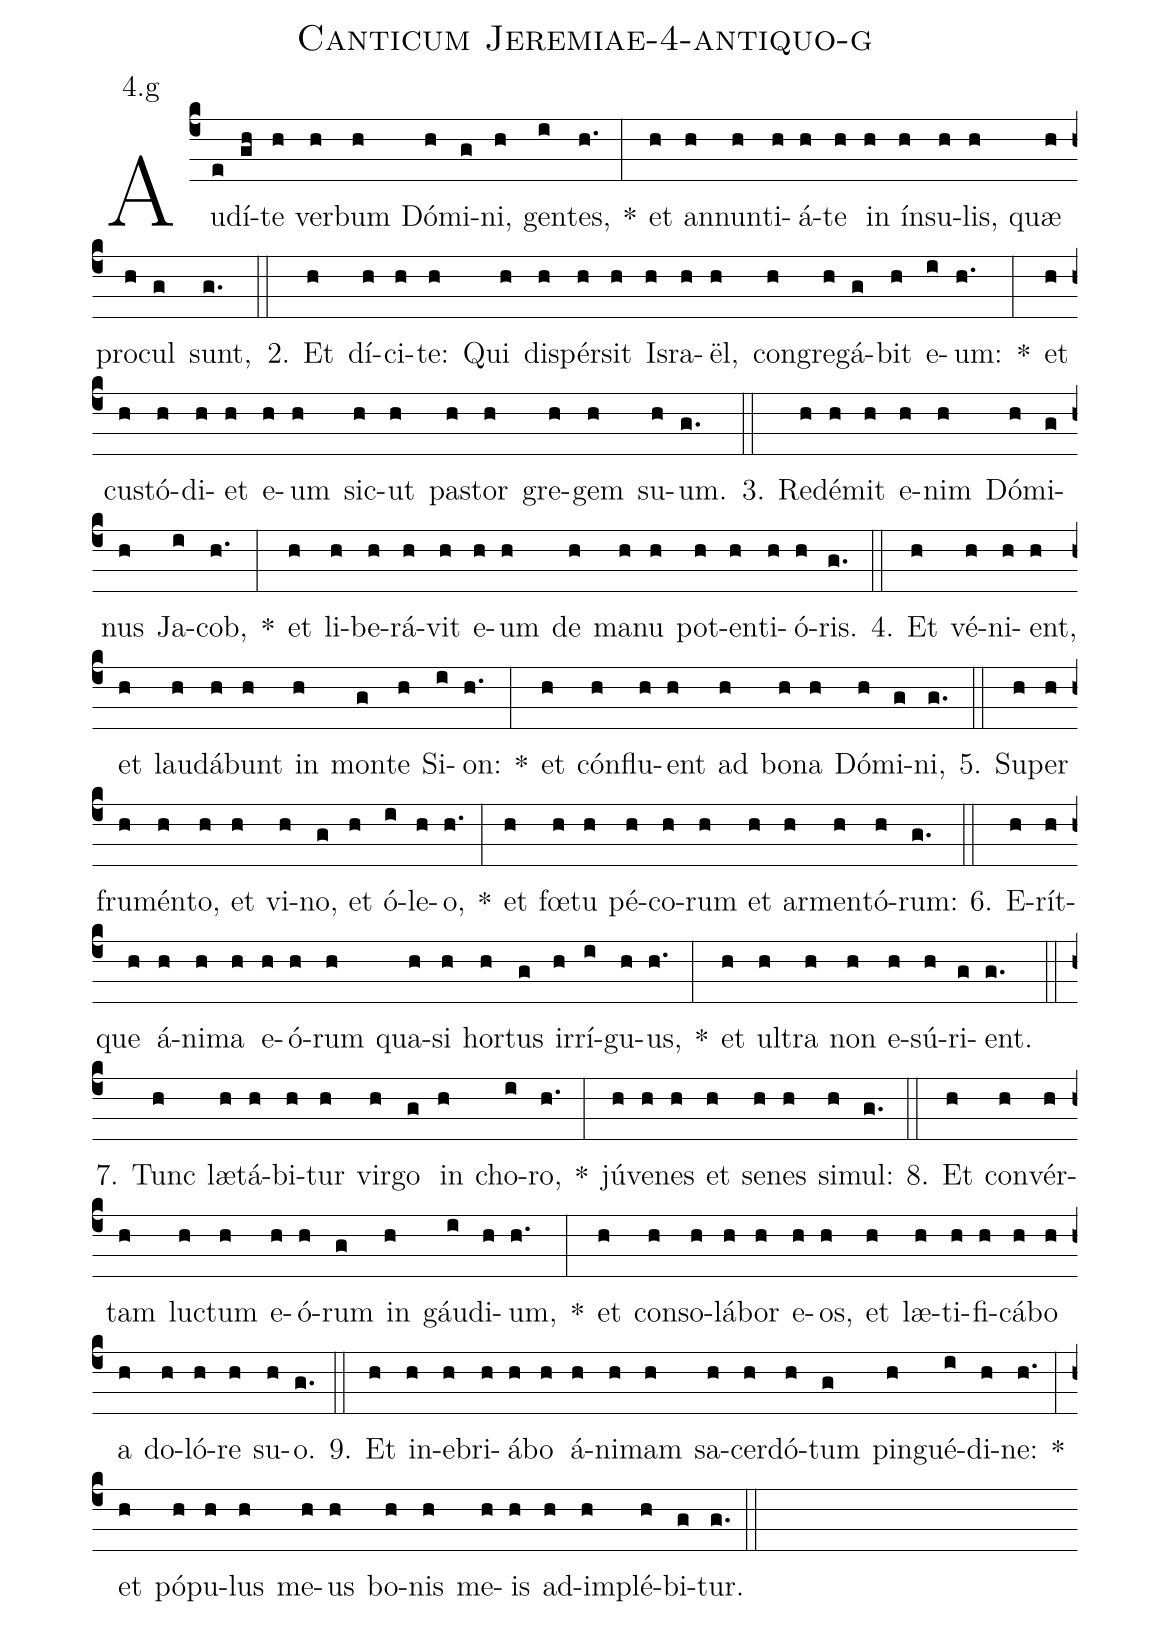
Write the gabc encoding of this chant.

name: Canticum Jeremiae-4-antiquo-g;
annotation: 4.g;
%%
(c4)Au(e)dí(gh)te(h) ver(h)bum(h) Dó(h)mi(g)ni,(h) gen(i)tes,(h.) *(:) et(h) an(h)nun(h)ti(h)á(h)te(h) in(h) ín(h)su(h)lis,(h) quæ(h) pro(h)cul(g) sunt,(g.) (::)
2. Et(h) dí(h)ci(h)te:(h) Qui(h) di(h)spér(h)sit(h) Is(h)ra(h)ël,(h) con(h)gre(h)gá(g)bit(h) e(i)um:(h.) *(:) et(h) cus(h)tó(h)di(h)et(h) e(h)um(h) sic(h)ut(h) pas(h)tor(h) gre(h)gem(h) su(h)um.(g.) (::)
3. Red(h)é(h)mit(h) e(h)nim(h) Dó(h)mi(g)nus(h) Ja(i)cob,(h.) *(:) et(h) li(h)be(h)rá(h)vit(h) e(h)um(h) de(h) ma(h)nu(h) pot(h)en(h)ti(h)ó(h)ris.(g.) (::)
4. Et(h) vé(h)ni(h)ent,(h) et(h) lau(h)dá(h)bunt(h) in(h) mon(g)te(h) Si(i)on:(h.) *(:) et(h) cón(h)flu(h)ent(h) ad(h) bo(h)na(h) Dó(h)mi(g)ni,(g.) (::)
5. Su(h)per(h) fru(h)mén(h)to,(h) et(h) vi(h)no,(g) et(h) ó(i)le(h)o,(h.) *(:) et(h) fœ(h)tu(h) pé(h)co(h)rum(h) et(h) ar(h)men(h)tó(h)rum:(g.) (::)
6. E(h)rít(h)que(h) á(h)ni(h)ma(h) e(h)ó(h)rum(h) qua(h)si(h) hor(h)tus(g) ir(h)rí(i)gu(h)us,(h.) *(:) et(h) ul(h)tra(h) non(h) e(h)sú(h)ri(g)ent.(g.) (::)
7. Tunc(h) læ(h)tá(h)bi(h)tur(h) vir(h)go(g) in(h) cho(i)ro,(h.) *(:) jú(h)ve(h)nes(h) et(h) se(h)nes(h) si(h)mul:(g.) (::)
8. Et(h) con(h)vér(h)tam(h) luc(h)tum(h) e(h)ó(h)rum(g) in(h) gáu(i)di(h)um,(h.) *(:) et(h) con(h)so(h)lá(h)bor(h) e(h)os,(h) et(h) læ(h)ti(h)fi(h)cá(h)bo(h) a(h) do(h)ló(h)re(h) su(h)o.(g.) (::)
9. Et(h) in(h)e(h)bri(h)á(h)bo(h) á(h)ni(h)mam(h) sa(h)cer(h)dó(h)tum(g) pin(h)gué(i)di(h)ne:(h.) *(:) et(h) pó(h)pu(h)lus(h) me(h)us(h) bo(h)nis(h) me(h)is(h) ad(h)im(h)plé(h)bi(g)tur.(g.) (::)
